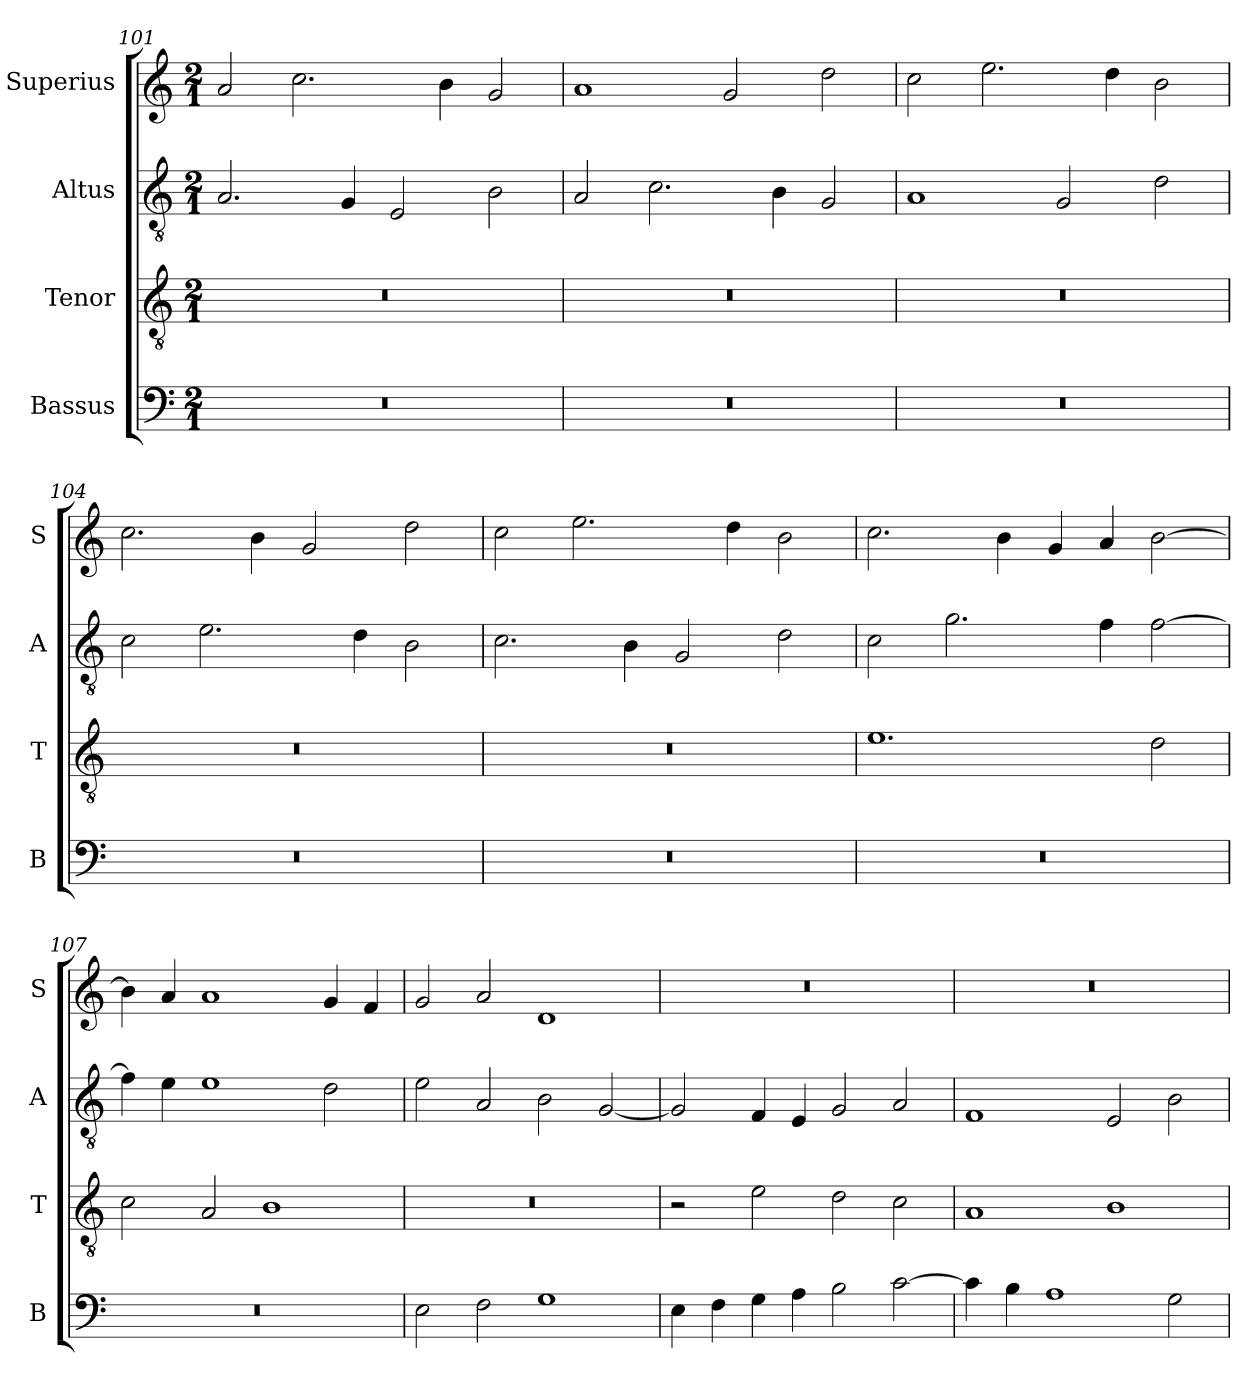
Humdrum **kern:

**kern	**kern	**kern	**kern
*part4	*part3	*part2	*part1
*staff4	*staff3	*staff2	*staff1
*I"Bassus	*I"Tenor	*I"Altus	*I"Superius
*I'B	*I'T	*I'A	*I'S
*clefF4	*clefGv2	*clefGv2	*clefG2
*k[]	*k[]	*k[]	*k[]
*M2/1	*M2/1	*M2/1	*M2/1
=101	=101	=101	=101
0r	0r	2.A/	2a/
.	.	.	2.cc\
.	.	4G/	.
.	.	2E/	.
.	.	.	4b\
.	.	2B\	2g/
=102	=102	=102	=102
0r	0r	2A/	1a
.	.	2.c\	.
.	.	.	2g/
.	.	4B\	.
.	.	2G/	2dd\
=103	=103	=103	=103
0r	0r	1A	2cc\
.	.	.	2.ee\
.	.	2G/	.
.	.	.	4dd\
.	.	2d\	2b\
=104	=104	=104	=104
0r	0r	2c\	2.cc\
.	.	2.e\	.
.	.	.	4b\
.	.	.	2g/
.	.	4d\	.
.	.	2B\	2dd\
=105	=105	=105	=105
0r	0r	2.c\	2cc\
.	.	.	2.ee\
.	.	4B\	.
.	.	2G/	.
.	.	.	4dd\
.	.	2d\	2b\
=106	=106	=106	=106
0r	1.e	2c\	2.cc\
.	.	2.g\	.
.	.	.	4b\
.	.	.	4g/
.	.	4f\	4a/
.	2d\	[2f\	[2b\
=107	=107	=107	=107
0r	2c\	4f\]	4b\]
.	.	4e\	4a/
.	2A/	1e	1a
.	1B	.	.
.	.	2d\	4g/
.	.	.	4f/
=108	=108	=108	=108
2E\	0r	2e\	2g/
2F\	.	2A/	2a/
1G	.	2B\	1d
.	.	[2G/	.
=109	=109	=109	=109
4E\	2r	2G/]	0r
4F\	.	.	.
4G\	2e\	4F/	.
4A\	.	4E/	.
2B\	2d\	2G/	.
[2c\	2c\	2A/	.
=110	=110	=110	=110
4c\]	1A	1F	0r
4B\	.	.	.
1A	.	.	.
.	1B	2E/	.
2G\	.	2B\	.
=	=	=	=
*-	*-	*-	*-
